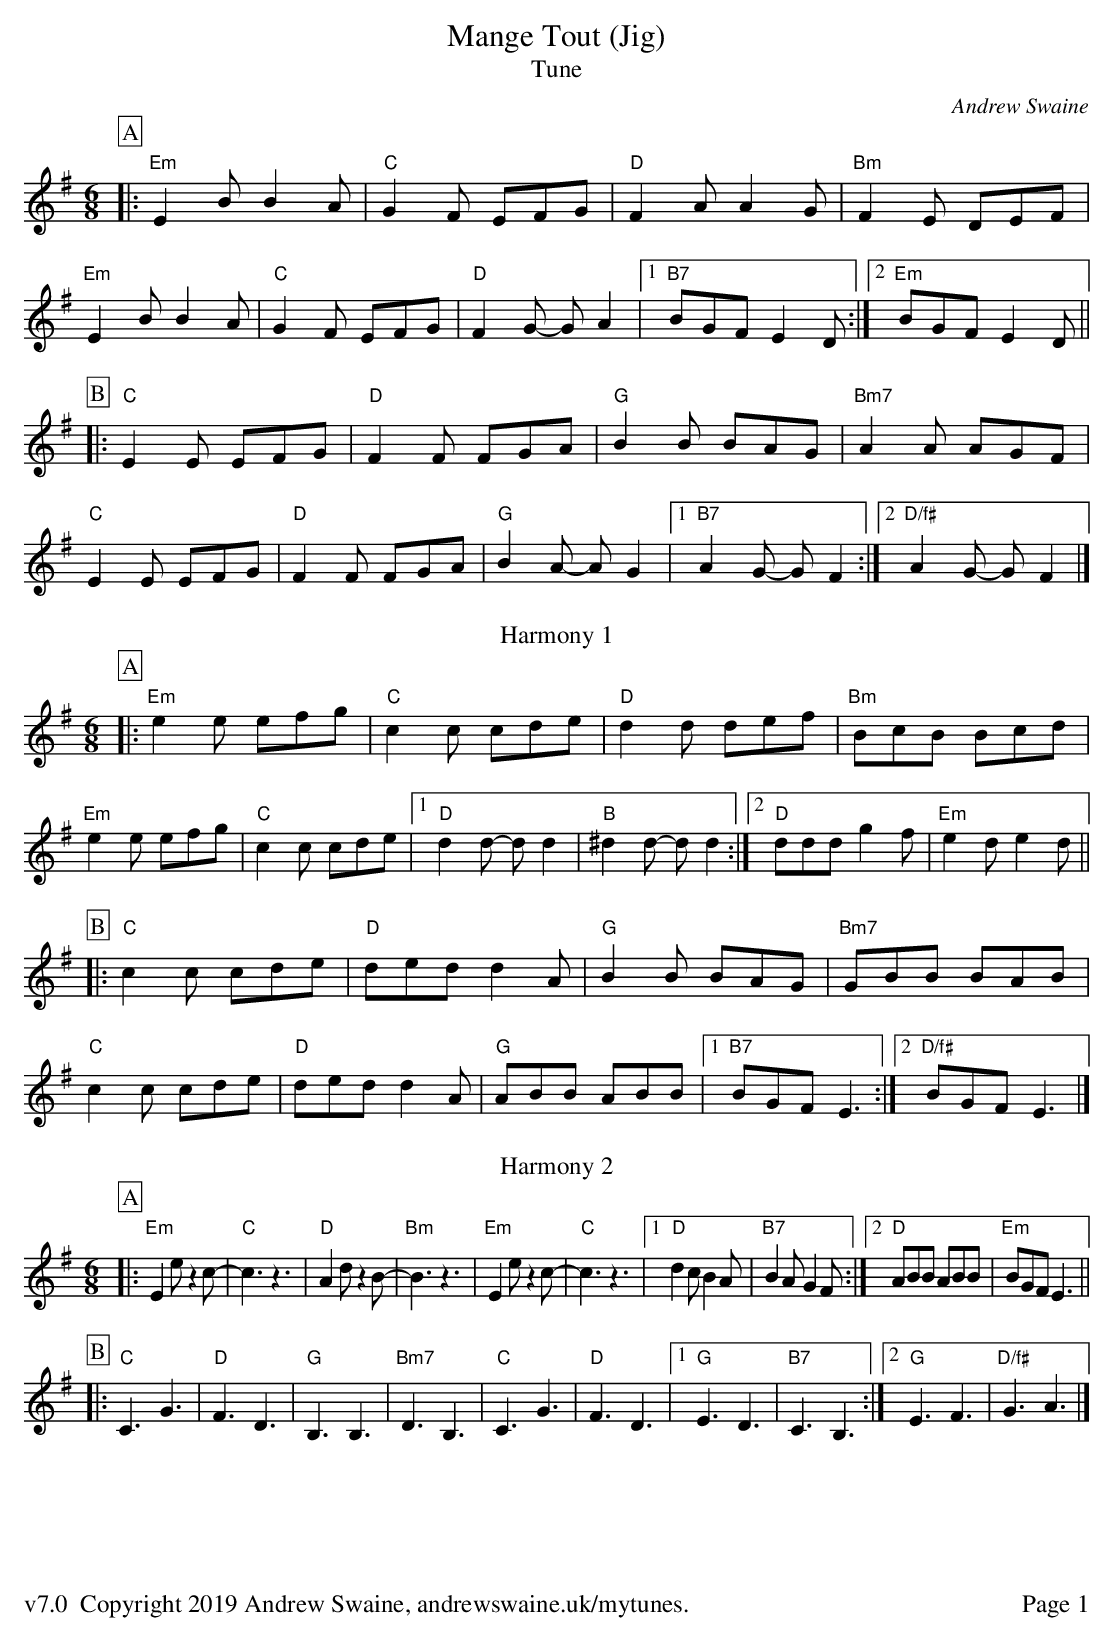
X:1
T:Mange Tout (Jig)
T:Tune
C:Andrew Swaine
M:6/8
L:1/8
K:Em
P:A
|:"Em"E2B B2A|"C"G2F EFG|"D"F2A A2G|"Bm"F2E DEF|
"Em"E2B B2A|"C"G2F EFG|"D"F2G- GA2|1 "B7"BGF E2D:|2 "Em"BGF E2D||
P:B
|:"C"E2E EFG|"D"F2F FGA|"G"B2B BAG|"Bm7"A2A AGF|
"C"E2E EFG|"D"F2F FGA|"G"B2A- AG2|1 "B7"A2G- GF2:|2 "D/f#"A2G- GF2|]
T:Harmony 1
P:A
|:"Em"e2e efg|"C"c2c cde|"D"d2d def|"Bm"BcB Bcd|
"Em"e2e efg|"C"c2c cde|1"D"d2d- dd2|"B"^d2d- dd2:|2"D"ddd g2f|"Em"e2d e2d||
P:B
|:"C"c2c cde|"D"ded d2A|"G"B2B BAG|"Bm7"GBB BAB|
"C"c2c cde|"D"ded d2A|"G"ABB ABB|1 "B7"BGF E3:|2 "D/f#"BGF E3|]
T:Harmony 2
P:A
|:"Em"E2e z2c-|"C"c3 z3|"D"A2d z2B-|"Bm"B3z3|\
"Em"E2e z2c-|"C"c3 z3|1"D"d2c B2A|"B7"B2A G2F:|2"D"ABB ABB|"Em"BGF E3||
P:B
|:"C"C3 G3|"D"F3 D3|"G"B,3 B,3|"Bm7"D3 B,3|\
"C"C3 G3|"D"F3 D3|1"G"E3 D3|"B7"C3 B,3:|2"G"E3 F3|"D/f#"G3 A3|]
